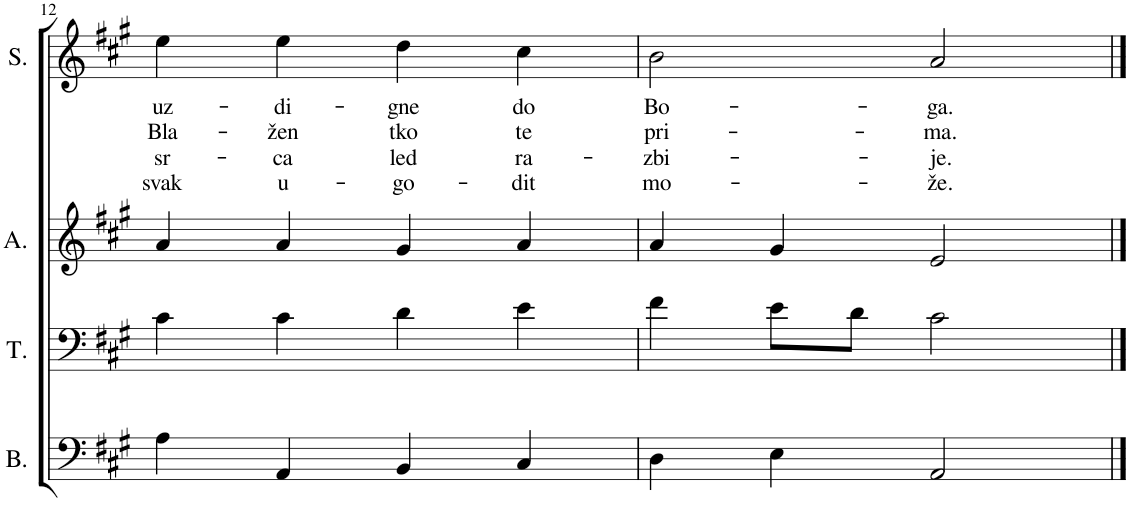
**kern	**kern	**kern	**kern	**text	**text	**text	**text
*part4	*part3	*part2	*part1	*part1	*part1	*part1	*part1
*staff4	*staff3	*staff2	*staff1	*staff1	*staff1	*staff1	*staff1
*I"Bass	*I"Tenor	*I"Alto	*I"Soprano	*	*	*	*
*I'B.	*I'T.	*I'A.	*I'S.	*	*	*	*
!!LO:PB:g=z
*clefF4	*clefF4	*clefG2	*clefG2	*	*	*	*
*k[f#c#g#]	*k[f#c#g#]	*k[f#c#g#]	*k[f#c#g#]	*	*	*	*
*M4/4	*M4/4	*M4/4	*M4/4	*	*	*	*
=12	=12	=12	=12	=12	=12	=12	=12
!	!	!	!	!LO:LY:b	!LO:LY:b	!LO:LY:b	!LO:LY:b
4A\	4c#\	4a/	4ee\	uz-	Bla-	sr-	svak
!	!	!	!	!LO:LY:b	!LO:LY:b	!LO:LY:b	!LO:LY:b
4AA/	4c#\	4a/	4ee\	-di-	-žen	-ca	u-
!	!	!	!	!LO:LY:b	!LO:LY:b	!LO:LY:b	!LO:LY:b
4BB/	4d\	4g#/	4dd\	-gne	tko	led	-go-
!	!	!	!	!LO:LY:b	!LO:LY:b	!LO:LY:b	!LO:LY:b
4C#/	4e\	4a/	4cc#\	do	te	ra-	-dit
=13	=13	=13	=13	=13	=13	=13	=13
!	!	!	!	!LO:LY:b	!LO:LY:b	!LO:LY:b	!LO:LY:b
4D\	4f#\	4a/	2b\	Bo-	pri-	-zbi-	mo-
4E\	8e\L	4g#/	.	.	.	.	.
.	8d\J	.	.	.	.	.	.
!	!	!	!	!LO:LY:b	!LO:LY:b	!LO:LY:b	!LO:LY:b
2AA/	2c#\	2e/	2a/	-ga.	-ma.	-je.	-že.
==	==	==	==	==	==	==	==
*-	*-	*-	*-	*-	*-	*-	*-
